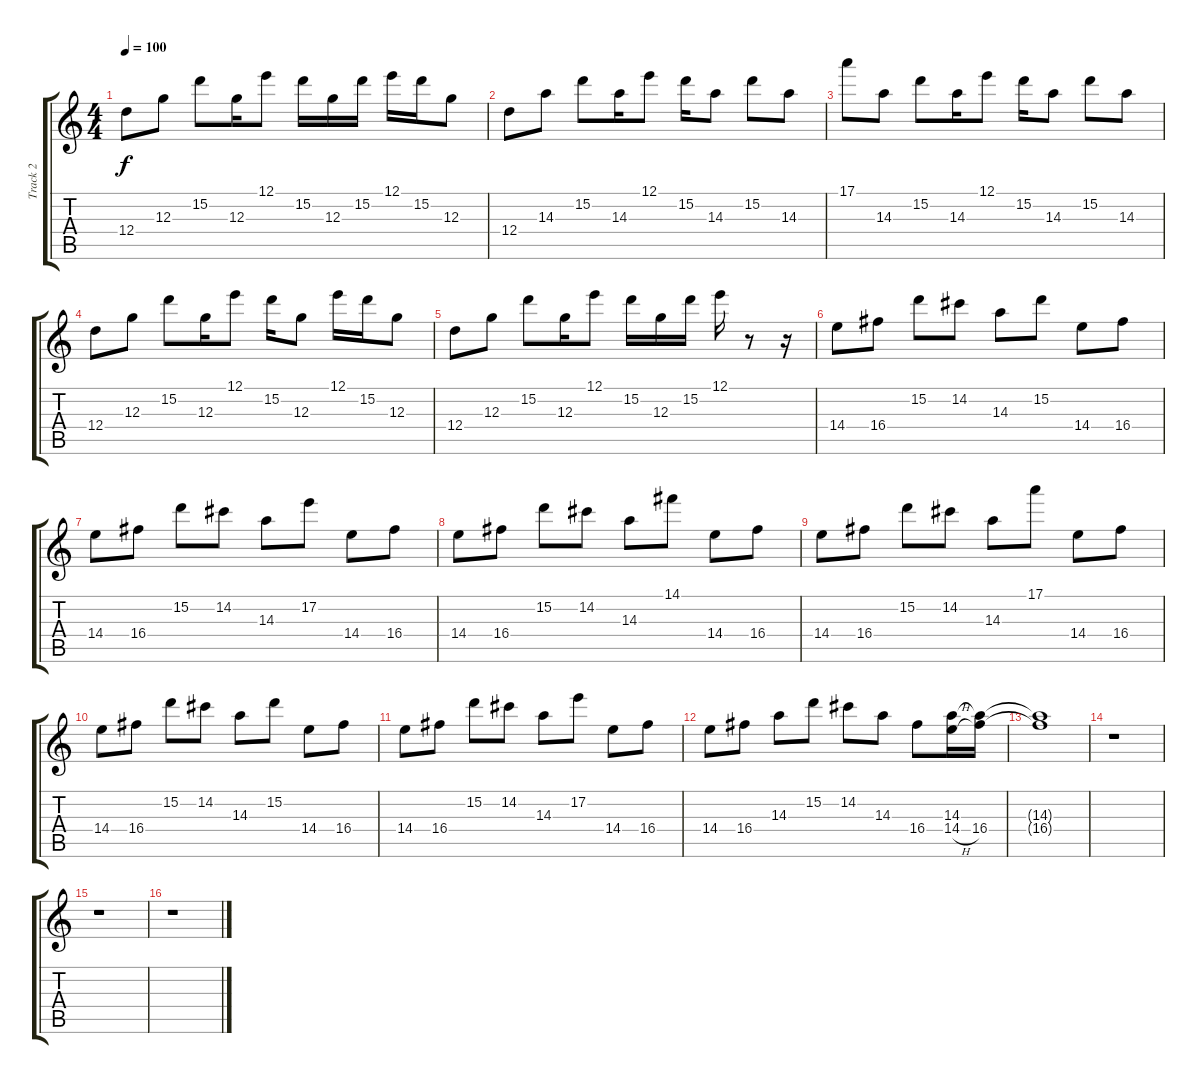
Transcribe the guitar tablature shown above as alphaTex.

\track ("Track 2" "Track 2") {instrument distortionguitar}
\staff {score tabs}
\tuning (E4 B3 G3 D3 A2 E2) {hide}
\ts (4 4)
\tempo 100
\clef g2
\ks c
12.4.8{dy f} 12.3.8 15.2.8 12.3.16 12.1.8 15.2.16 12.3.16 15.2.16 12.1.16 15.2.16 12.3.8 |
12.4.8 14.3.8 15.2.8 14.3.16 12.1.8 15.2.16 14.3.8 15.2.8 14.3.8 |
17.1.8 14.3.8 15.2.8 14.3.16 12.1.8 15.2.16 14.3.8 15.2.8 14.3.8 |
12.4.8 12.3.8 15.2.8 12.3.16 12.1.8 15.2.16 12.3.8 12.1.16 15.2.16 12.3.8 |
12.4.8 12.3.8 15.2.8 12.3.16 12.1.8 15.2.16 12.3.16 15.2.16 12.1.16 r.8 r.16 |
14.4.8 16.4.8 15.2.8 14.2.8 14.3.8 15.2.8 14.4.8 16.4.8 |
14.4.8 16.4.8 15.2.8 14.2.8 14.3.8 17.2.8 14.4.8 16.4.8 |
14.4.8 16.4.8 15.2.8 14.2.8 14.3.8 14.1.8 14.4.8 16.4.8 |
14.4.8 16.4.8 15.2.8 14.2.8 14.3.8 17.1.8 14.4.8 16.4.8 |
14.4.8 16.4.8 15.2.8 14.2.8 14.3.8 15.2.8 14.4.8 16.4.8 |
14.4.8 16.4.8 15.2.8 14.2.8 14.3.8 17.2.8 14.4.8 16.4.8 |
14.4.8 16.4.8 14.3.8 15.2.8 14.2.8 14.3.8 16.4.8 (14.3 14.4{h}).16 (14.3{t} 16.4).16 |
(14.3{t} 16.4{t}).1 |
r.1 |
r.1 |
r.1
